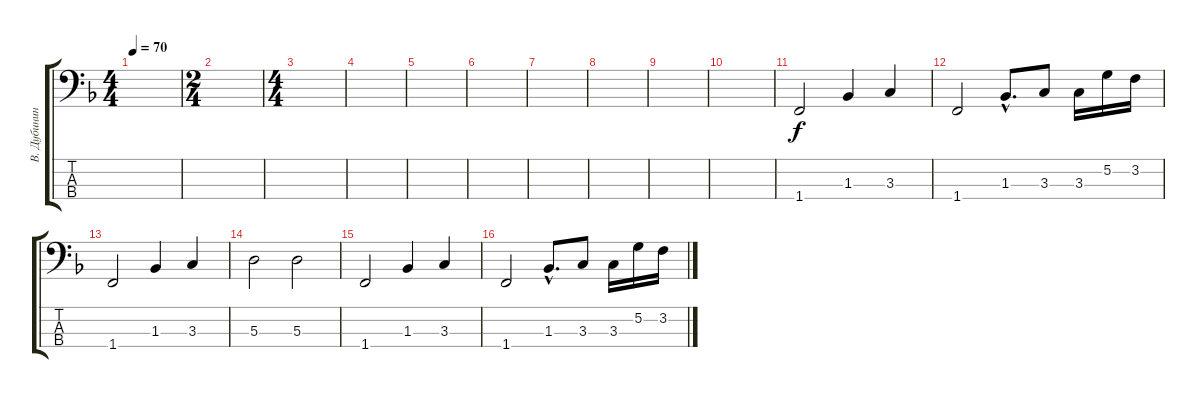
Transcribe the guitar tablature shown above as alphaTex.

\track ("В. Дубинин" "В. Дубинин") {instrument acousticbass}
\staff {score tabs}
\tuning (G2 D2 A1 E1) {hide}
\ts (4 4)
\tempo 70
\clef f4
\ks dminor
|
\ts (2 4)
|
\ts (4 4)
|
|
|
|
|
|
|
|
1.4.2 1.3.4 3.3.4 |
1.4.2 1.3{hac}.8{d} 3.3.8 3.3.16 5.2.16 3.2.16 |
1.4.2 1.3.4 3.3.4 |
5.3.2 5.3.2 |
1.4.2 1.3.4 3.3.4 |
1.4.2 1.3{hac}.8{d} 3.3.8 3.3.16 5.2.16 3.2.16
